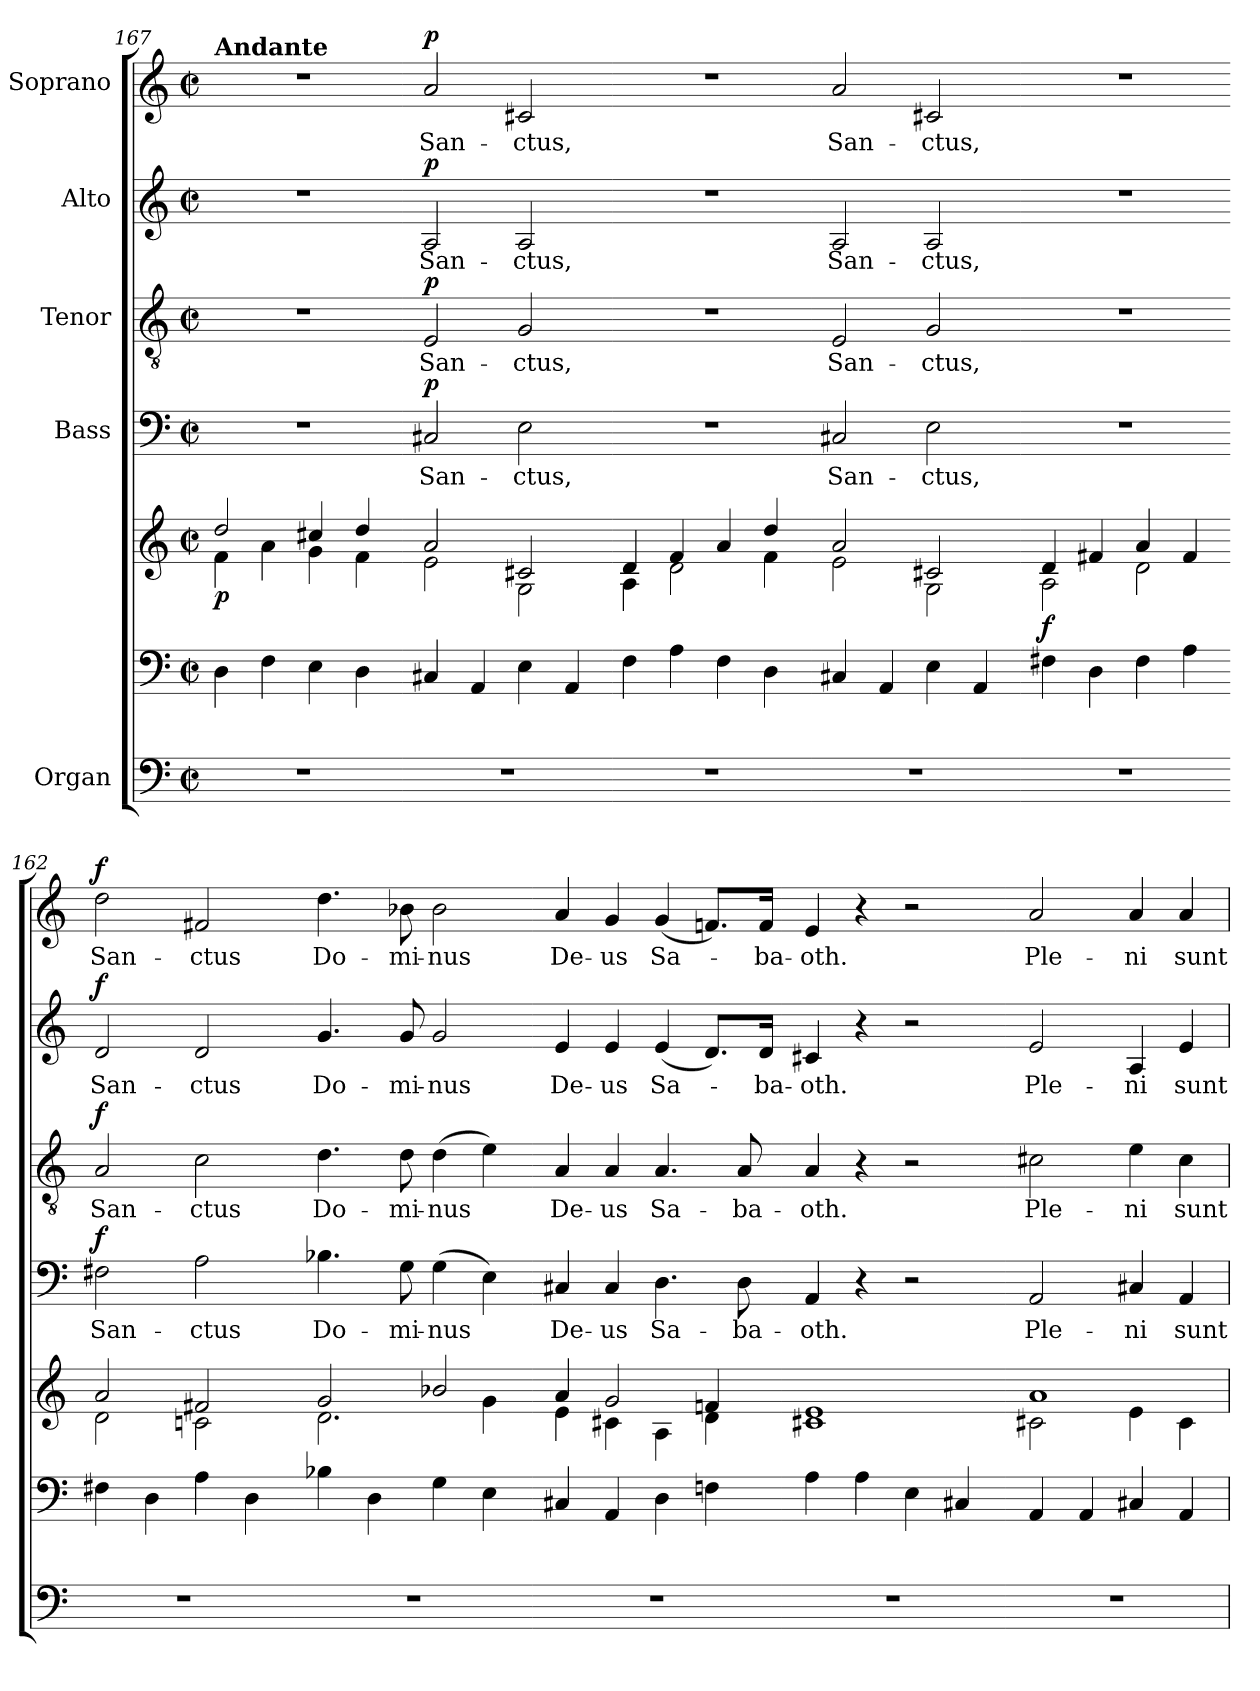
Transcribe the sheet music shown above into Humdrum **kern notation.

**kern	**kern	**kern	**dynam	**kern	**text	**dynam	**kern	**text	**dynam	**kern	**text	**dynam	**kern	**text	**dynam
*part5	*part5	*part5	*part5	*part4	*part4	*part4	*part3	*part3	*part3	*part2	*part2	*part2	*part1	*part1	*part1
*staff7	*staff6	*staff5	*staff5/6/7	*staff4	*staff4	*staff4	*staff3	*staff3	*staff3	*staff2	*staff2	*staff2	*staff1	*staff1	*staff1
*I"Organ	*	*	*	*I"Bass	*	*	*I"Tenor	*	*	*I"Alto	*	*	*I"Soprano	*	*
*stria5	*	*	*	*	*	*	*	*	*	*	*	*	*	*	*
*clefF4	*clefF4	*clefG2	*	*clefF4	*	*	*clefGv2	*	*	*clefG2	*	*	*clefG2	*	*
*k[]	*k[]	*k[]	*	*k[]	*	*	*k[]	*	*	*k[]	*	*	*k[]	*	*
*M2/2	*M2/2	*M2/2	*	*M2/2	*	*	*M2/2	*	*	*M2/2	*	*	*M2/2	*	*
*met(c|)	*met(c|)	*met(c|)	*	*met(c|)	*	*	*met(c|)	*	*	*met(c|)	*	*	*met(c|)	*	*
=167-	=167-	=167-	=167-	=167-	=167-	=167-	=167-	=167-	=167-	=167-	=167-	=167-	=167-	=167-	=167-
*	*	*^	*	*	*	*	*	*	*	*	*	*	*	*	*
!	!	!	!	!	!	!	!	!	!	!	!	!	!	!LO:TX:a:B:t=Andante	!	!
!	!	!	!	!LO:DY:b	!	!	!	!	!	!	!	!	!	!	!	!
1r	4D\	2dd/	4f\	p	1r	.	.	1r	.	.	1r	.	.	1r	.	.
.	4F\	.	4a\	.	.	.	.	.	.	.	.	.	.	.	.	.
.	4E\	4cc#X/	4g\	.	.	.	.	.	.	.	.	.	.	.	.	.
.	4D\	4dd/	4f\	.	.	.	.	.	.	.	.	.	.	.	.	.
=166-	=166-	=166-	=166-	=166-	=166-	=166-	=166-	=166-	=166-	=166-	=166-	=166-	=166-	=166-	=166-	=166-
!	!	!	!	!	!	!LO:LY:b	!LO:DY:a	!	!LO:LY:b	!LO:DY:a	!	!LO:LY:b	!LO:DY:a	!	!LO:LY:b	!LO:DY:a
1r	4C#X/	2a/	2e\	.	2C#X/	San-	p	2E/	San-	p	2A/	San-	p	2a/	San-	p
.	4AA/	.	.	.	.	.	.	.	.	.	.	.	.	.	.	.
!	!	!	!	!	!	!LO:LY:b	!	!	!LO:LY:b	!	!	!LO:LY:b	!	!	!LO:LY:b	!
.	4E\	2c#X/	2G\	.	2E\	-ctus,	.	2G/	-ctus,	.	2A/	-ctus,	.	2c#X/	-ctus,	.
.	4AA/	.	.	.	.	.	.	.	.	.	.	.	.	.	.	.
=165-	=165-	=165-	=165-	=165-	=165-	=165-	=165-	=165-	=165-	=165-	=165-	=165-	=165-	=165-	=165-	=165-
1r	4F\	4d/	4A\	.	1r	.	.	1r	.	.	1r	.	.	1r	.	.
.	4A\	4f/	2d\	.	.	.	.	.	.	.	.	.	.	.	.	.
.	4F\	4a/	.	.	.	.	.	.	.	.	.	.	.	.	.	.
.	4D\	4dd/	4f\	.	.	.	.	.	.	.	.	.	.	.	.	.
=164-	=164-	=164-	=164-	=164-	=164-	=164-	=164-	=164-	=164-	=164-	=164-	=164-	=164-	=164-	=164-	=164-
!	!	!	!	!	!	!LO:LY:b	!	!	!LO:LY:b	!	!	!LO:LY:b	!	!	!LO:LY:b	!
1r	4C#X/	2a/	2e\	.	2C#X/	San-	.	2E/	San-	.	2A/	San-	.	2a/	San-	.
.	4AA/	.	.	.	.	.	.	.	.	.	.	.	.	.	.	.
!	!	!	!	!	!	!LO:LY:b	!	!	!LO:LY:b	!	!	!LO:LY:b	!	!	!LO:LY:b	!
.	4E\	2c#X/	2G\	.	2E\	-ctus,	.	2G/	-ctus,	.	2A/	-ctus,	.	2c#X/	-ctus,	.
.	4AA/	.	.	.	.	.	.	.	.	.	.	.	.	.	.	.
=163-	=163-	=163-	=163-	=163-	=163-	=163-	=163-	=163-	=163-	=163-	=163-	=163-	=163-	=163-	=163-	=163-
!	!	!	!	!LO:DY:a=2	!	!	!	!	!	!	!	!	!	!	!	!
1r	4F#X\	4d/	2A\	f	1r	.	.	1r	.	.	1r	.	.	1r	.	.
.	4D\	4f#X/	.	.	.	.	.	.	.	.	.	.	.	.	.	.
.	4F#\	4a/	2d\	.	.	.	.	.	.	.	.	.	.	.	.	.
.	4A\	4f#/	.	.	.	.	.	.	.	.	.	.	.	.	.	.
=162-	=162-	=162-	=162-	=162-	=162-	=162-	=162-	=162-	=162-	=162-	=162-	=162-	=162-	=162-	=162-	=162-
!	!	!	!	!	!	!LO:LY:b	!LO:DY:a	!	!LO:LY:b	!LO:DY:a	!	!LO:LY:b	!LO:DY:a	!	!LO:LY:b	!LO:DY:a
1r	4F#X\	2a/	2d\	.	2F#X\	San-	f	2A/	San-	f	2d/	San-	f	2dd\	San-	f
.	4D\	.	.	.	.	.	.	.	.	.	.	.	.	.	.	.
!	!	!	!	!	!	!LO:LY:b	!	!	!LO:LY:b	!	!	!LO:LY:b	!	!	!LO:LY:b	!
.	4A\	2f#X/	2c\	.	2A\	-ctus	.	2c\	-ctus	.	2d/	-ctus	.	2f#X/	-ctus	.
.	4D\	.	.	.	.	.	.	.	.	.	.	.	.	.	.	.
=161-	=161-	=161-	=161-	=161-	=161-	=161-	=161-	=161-	=161-	=161-	=161-	=161-	=161-	=161-	=161-	=161-
!	!	!	!	!	!	!LO:LY:b	!	!	!LO:LY:b	!	!	!LO:LY:b	!	!	!LO:LY:b	!
1r	4B-X\	2g/	2.d\	.	4.B-X\	Do-	.	4.d\	Do-	.	4.g/	Do-	.	4.dd\	Do-	.
.	4D\	.	.	.	.	.	.	.	.	.	.	.	.	.	.	.
!	!	!	!	!	!	!LO:LY:b	!	!	!LO:LY:b	!	!	!LO:LY:b	!	!	!LO:LY:b	!
.	.	.	.	.	8G\	-mi-	.	8d\	-mi-	.	8g/	-mi-	.	8b-X\	-mi-	.
!	!	!	!	!	!	!LO:LY:b	!	!	!LO:LY:b	!	!	!LO:LY:b	!	!	!LO:LY:b	!
.	4G\	2b-X/	.	.	(4G\	-nus	.	(4d\	-nus	.	2g/	-nus	.	2b-\	-nus	.
.	4E\	.	4g\	.	4E\)	.	.	4e\)	.	.	.	.	.	.	.	.
!!LO:LB:g=z
=160-	=160-	=160-	=160-	=160-	=160-	=160-	=160-	=160-	=160-	=160-	=160-	=160-	=160-	=160-	=160-	=160-
!	!	!	!	!	!	!LO:LY:b	!	!	!LO:LY:b	!	!	!LO:LY:b	!	!	!LO:LY:b	!
1r	4C#X/	4a/	4e\	.	4C#X/	De-	.	4A/	De-	.	4e/	De-	.	4a/	De-	.
!	!	!	!	!	!	!LO:LY:b	!	!	!LO:LY:b	!	!	!LO:LY:b	!	!	!LO:LY:b	!
.	4AA/	2g/	4c#X\	.	4C#/	-us	.	4A/	-us	.	4e/	-us	.	4g/	-us	.
!	!	!	!	!	!	!LO:LY:b	!	!	!LO:LY:b	!	!	!LO:LY:b	!	!	!LO:LY:b	!
.	4D\	.	4A\	.	4.D\	Sa-	.	4.A/	Sa-	.	(4e/	Sa-	.	(4g/	Sa-	.
.	4F\	4f/	4d\	.	.	.	.	.	.	.	8.d/L)	.	.	8.f/L)	.	.
!	!	!	!	!	!	!LO:LY:b	!	!	!LO:LY:b	!	!	!	!	!	!	!
.	.	.	.	.	8D\	-ba-	.	8A/	-ba-	.	.	.	.	.	.	.
!	!	!	!	!	!	!	!	!	!	!	!	!LO:LY:b	!	!	!LO:LY:b	!
.	.	.	.	.	.	.	.	.	.	.	16d/Jk	-ba-	.	16f/Jk	-ba-	.
*	*	*v	*v	*	*	*	*	*	*	*	*	*	*	*	*	*
=159-	=159-	=159-	=159-	=159-	=159-	=159-	=159-	=159-	=159-	=159-	=159-	=159-	=159-	=159-	=159-
!	!	!	!	!	!LO:LY:b	!	!	!LO:LY:b	!	!	!LO:LY:b	!	!	!LO:LY:b	!
1r	4A\	1c#X 1e	.	4AA/	-oth.	.	4A/	-oth.	.	4c#X/	-oth.	.	4e/	-oth.	.
.	4A\	.	.	4r	.	.	4r	.	.	4r	.	.	4r	.	.
.	4E\	.	.	2r	.	.	2r	.	.	2r	.	.	2r	.	.
.	4C#X/	.	.	.	.	.	.	.	.	.	.	.	.	.	.
=158-	=158-	=158-	=158-	=158-	=158-	=158-	=158-	=158-	=158-	=158-	=158-	=158-	=158-	=158-	=158-
*	*	*^	*	*	*	*	*	*	*	*	*	*	*	*	*
!	!	!	!	!	!	!LO:LY:b	!	!	!LO:LY:b	!	!	!LO:LY:b	!	!	!LO:LY:b	!
1r	4AA/	1a	2c#X\	.	2AA/	Ple-	.	2c#X\	Ple-	.	2e/	Ple-	.	2a/	Ple-	.
.	4AA/	.	.	.	.	.	.	.	.	.	.	.	.	.	.	.
!	!	!	!	!	!	!LO:LY:b	!	!	!LO:LY:b	!	!	!LO:LY:b	!	!	!LO:LY:b	!
.	4C#X/	.	4e\	.	4C#X/	-ni	.	4e\	-ni	.	4A/	-ni	.	4a/	-ni	.
!	!	!	!	!	!	!LO:LY:b	!	!	!LO:LY:b	!	!	!LO:LY:b	!	!	!LO:LY:b	!
.	4AA/	.	4c#\	.	4AA/	sunt	.	4c#\	sunt	.	4e/	sunt	.	4a/	sunt	.
*	*	*v	*v	*	*	*	*	*	*	*	*	*	*	*	*	*
=	=	=	=	=	=	=	=	=	=	=	=	=	=	=	=
*-	*-	*-	*-	*-	*-	*-	*-	*-	*-	*-	*-	*-	*-	*-	*-
